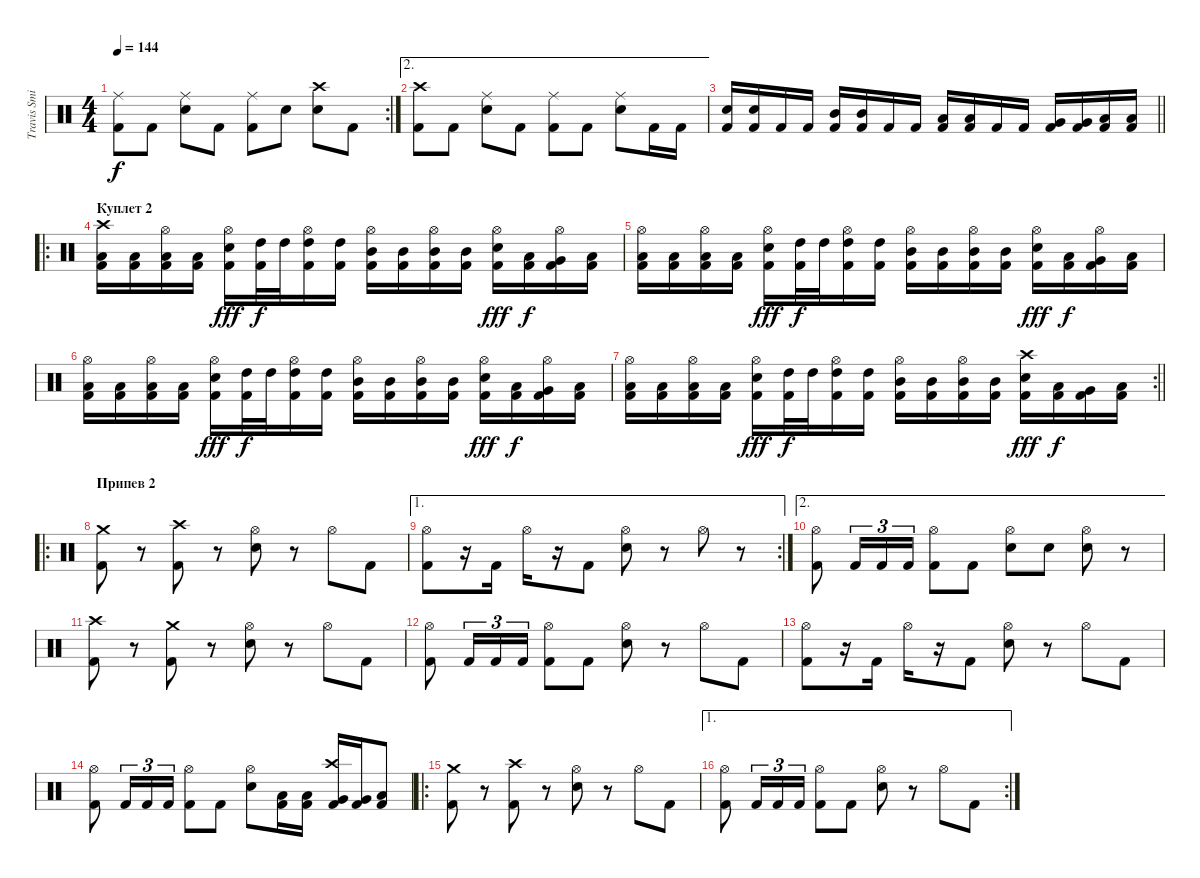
\track ("Travis Smith" "Travis Smi") {instrument percussion}
\staff {score}
\articulation defaults
\rc 2
\ts (4 4)
\tempo 144
\clef neutral
\ks c
("Ride (middle)" "Kick (hit) 2").8{dy f} "Kick (hit) 2".8 ("Ride (middle)" "Electric Snare (hit)").8 "Kick (hit) 2".8 ("Ride (middle)" "Kick (hit) 2").8 "Electric Snare (hit)".8 ("Crash high (hit)" "Electric Snare (hit)").8 "Kick (hit) 2".8 |
\ae 2
("Crash high (hit)" "Kick (hit) 2").8 "Kick (hit) 2".8 ("Ride (middle)" "Electric Snare (hit)").8 "Kick (hit) 2".8 ("Ride (middle)" "Kick (hit) 2").8 "Kick (hit) 2".8 ("Ride (middle)" "Electric Snare (hit)").8 "Kick (hit) 2".16 "Kick (hit) 2".16 |
\barLineRight lightlight
("Electric Snare (hit)" "Kick (hit) 2").16 ("Electric Snare (hit)" "Kick (hit) 2").16 "Kick (hit) 2".16 "Kick (hit) 2".16 ("Mid Tom (hit)" "Kick (hit) 2").16 ("Mid Tom (hit)" "Kick (hit) 2").16 "Kick (hit) 2".16 "Kick (hit) 2".16 ("Low Tom (hit)" "Kick (hit) 2").16 ("Low Tom (hit)" "Kick (hit) 2").16 "Kick (hit) 2".16 "Kick (hit) 2".16 ("Very Low Tom (hit)" "Kick (hit) 2").16 ("Very Low Tom (hit)" "Kick (hit) 2").16 ("Low Floor Tom (hit)" "Kick (hit) 2").16 ("Low Floor Tom (hit)" "Kick (hit) 2").16 |
\ro
\section ("" "Куплет 2")
("Crash high (hit)" "Low Tom (hit)" "Kick (hit) 2").16 ("Low Tom (hit)" "Kick (hit) 2").16 ("Hi-Hat (open)" "Low Tom (hit)" "Kick (hit) 2").16 ("Low Tom (hit)" "Kick (hit) 2").16 ("Hi-Hat (open)" "Electric Snare (hit)" "Kick (hit) 2").16{dy fff} ("High Tom (hit)" "Kick (hit) 2").32{dy f} "High Tom (hit)".32 ("Hi-Hat (open)" "High Tom (hit)" "Kick (hit) 2").16 ("High Tom (hit)" "Kick (hit) 2").16 ("Hi-Hat (open)" "Mid Tom (hit)" "Kick (hit) 2").16 ("Mid Tom (hit)" "Kick (hit) 2").16 ("Hi-Hat (open)" "Mid Tom (hit)" "Kick (hit) 2").16 ("Mid Tom (hit)" "Kick (hit) 2").16 ("Hi-Hat (open)" "Electric Snare (hit)" "Kick (hit) 2").16{dy fff} ("Low Tom (hit)" "Kick (hit) 2").16{dy f} ("Hi-Hat (open)" "Very Low Tom (hit)" "Kick (hit) 2").16 ("Low Floor Tom (hit)" "Kick (hit) 2").16 |
("Hi-Hat (open)" "Low Tom (hit)" "Kick (hit) 2").16 ("Low Tom (hit)" "Kick (hit) 2").16 ("Hi-Hat (open)" "Low Tom (hit)" "Kick (hit) 2").16 ("Low Tom (hit)" "Kick (hit) 2").16 ("Hi-Hat (open)" "Electric Snare (hit)" "Kick (hit) 2").16{dy fff} ("High Tom (hit)" "Kick (hit) 2").32{dy f} "High Tom (hit)".32 ("Hi-Hat (open)" "High Tom (hit)" "Kick (hit) 2").16 ("High Tom (hit)" "Kick (hit) 2").16 ("Hi-Hat (open)" "Mid Tom (hit)" "Kick (hit) 2").16 ("Mid Tom (hit)" "Kick (hit) 2").16 ("Hi-Hat (open)" "Mid Tom (hit)" "Kick (hit) 2").16 ("Mid Tom (hit)" "Kick (hit) 2").16 ("Hi-Hat (open)" "Electric Snare (hit)" "Kick (hit) 2").16{dy fff} ("Low Tom (hit)" "Kick (hit) 2").16{dy f} ("Hi-Hat (open)" "Very Low Tom (hit)" "Kick (hit) 2").16 ("Low Floor Tom (hit)" "Kick (hit) 2").16 |
("Hi-Hat (open)" "Low Tom (hit)" "Kick (hit) 2").16 ("Low Tom (hit)" "Kick (hit) 2").16 ("Hi-Hat (open)" "Low Tom (hit)" "Kick (hit) 2").16 ("Low Tom (hit)" "Kick (hit) 2").16 ("Hi-Hat (open)" "Electric Snare (hit)" "Kick (hit) 2").16{dy fff} ("High Tom (hit)" "Kick (hit) 2").32{dy f} "High Tom (hit)".32 ("Hi-Hat (open)" "High Tom (hit)" "Kick (hit) 2").16 ("High Tom (hit)" "Kick (hit) 2").16 ("Hi-Hat (open)" "Mid Tom (hit)" "Kick (hit) 2").16 ("Mid Tom (hit)" "Kick (hit) 2").16 ("Hi-Hat (open)" "Mid Tom (hit)" "Kick (hit) 2").16 ("Mid Tom (hit)" "Kick (hit) 2").16 ("Hi-Hat (open)" "Electric Snare (hit)" "Kick (hit) 2").16{dy fff} ("Low Tom (hit)" "Kick (hit) 2").16{dy f} ("Hi-Hat (open)" "Very Low Tom (hit)" "Kick (hit) 2").16 ("Low Floor Tom (hit)" "Kick (hit) 2").16 |
\rc 2
\barLineRight lightlight
("Hi-Hat (open)" "Low Tom (hit)" "Kick (hit) 2").16 ("Low Tom (hit)" "Kick (hit) 2").16 ("Hi-Hat (open)" "Low Tom (hit)" "Kick (hit) 2").16 ("Low Tom (hit)" "Kick (hit) 2").16 ("Hi-Hat (open)" "Electric Snare (hit)" "Kick (hit) 2").16{dy fff} ("High Tom (hit)" "Kick (hit) 2").32{dy f} "High Tom (hit)".32 ("Hi-Hat (open)" "High Tom (hit)" "Kick (hit) 2").16 ("High Tom (hit)" "Kick (hit) 2").16 ("Hi-Hat (open)" "Mid Tom (hit)" "Kick (hit) 2").16 ("Mid Tom (hit)" "Kick (hit) 2").16 ("Hi-Hat (open)" "Mid Tom (hit)" "Kick (hit) 2").16 ("Mid Tom (hit)" "Kick (hit) 2").16 ("Crash high (hit)" "Electric Snare (hit)" "Kick (hit) 2").16{dy fff} ("Low Tom (hit)" "Kick (hit) 2").16{dy f} ("Very Low Tom (hit)" "Kick (hit) 2").16 ("Low Floor Tom (hit)" "Kick (hit) 2").16 |
\ro
\section ("" "Припев 2")
("Crash medium (hit)" "Kick (hit) 2").8 r.8 ("Crash high (hit)" "Kick (hit) 2").8 r.8 ("Hi-Hat (open)" "Electric Snare (hit)").8 r.8 "Hi-Hat (open)".8 "Kick (hit) 2".8 |
\ae 1
\rc 2
("Hi-Hat (open)" "Kick (hit) 2").8 r.16 "Kick (hit) 2".16 "Hi-Hat (open)".16 r.16 "Kick (hit) 2".8 ("Hi-Hat (open)" "Electric Snare (hit)").8 r.8 "Hi-Hat (open)".8 r.8 |
\ae 2
("Hi-Hat (open)" "Kick (hit) 2").8 "Kick (hit) 2".16{tu (3 2)} "Kick (hit) 2".16{tu (3 2)} "Kick (hit) 2".16{tu (3 2)} ("Hi-Hat (open)" "Kick (hit) 2").8 "Kick (hit) 2".8 ("Hi-Hat (open)" "Electric Snare (hit)").8 "Electric Snare (hit)".8 ("Hi-Hat (open)" "Electric Snare (hit)").8 r.8 |
("Crash high (hit)" "Kick (hit) 2").8 r.8 ("Crash medium (hit)" "Kick (hit) 2").8 r.8 ("Hi-Hat (open)" "Electric Snare (hit)").8 r.8 "Hi-Hat (open)".8 "Kick (hit) 2".8 |
("Hi-Hat (open)" "Kick (hit) 2").8 "Kick (hit) 2".16{tu (3 2)} "Kick (hit) 2".16{tu (3 2)} "Kick (hit) 2".16{tu (3 2)} ("Hi-Hat (open)" "Kick (hit) 2").8 "Kick (hit) 2".8 ("Hi-Hat (open)" "Electric Snare (hit)").8 r.8 "Hi-Hat (open)".8 "Kick (hit) 2".8 |
("Hi-Hat (open)" "Kick (hit) 2").8 r.16 "Kick (hit) 2".16 "Hi-Hat (open)".16 r.16 "Kick (hit) 2".8 ("Hi-Hat (open)" "Electric Snare (hit)").8 r.8 "Hi-Hat (open)".8 "Kick (hit) 2".8 |
("Hi-Hat (open)" "Kick (hit) 2").8 "Kick (hit) 2".16{tu (3 2)} "Kick (hit) 2".16{tu (3 2)} "Kick (hit) 2".16{tu (3 2)} ("Hi-Hat (open)" "Kick (hit) 2").8 "Kick (hit) 2".8 ("Hi-Hat (open)" "Electric Snare (hit)").8 ("Low Tom (hit)" "Kick (hit) 2").16 ("Low Tom (hit)" "Kick (hit) 2").16 ("Crash high (hit)" "Very Low Tom (hit)" "Kick (hit) 2").16 ("Very Low Tom (hit)" "Kick (hit) 2").16 ("Low Floor Tom (hit)" "Kick (hit) 2").8 |
\ro
("Crash medium (hit)" "Kick (hit) 2").8 r.8 ("Crash high (hit)" "Kick (hit) 2").8 r.8 ("Hi-Hat (open)" "Electric Snare (hit)").8 r.8 "Hi-Hat (open)".8 "Kick (hit) 2".8 |
\ae 1
\rc 2
("Hi-Hat (open)" "Kick (hit) 2").8 "Kick (hit) 2".16{tu (3 2)} "Kick (hit) 2".16{tu (3 2)} "Kick (hit) 2".16{tu (3 2)} ("Hi-Hat (open)" "Kick (hit) 2").8 "Kick (hit) 2".8 ("Hi-Hat (open)" "Electric Snare (hit)").8 r.8 "Hi-Hat (open)".8 "Kick (hit) 2".8
